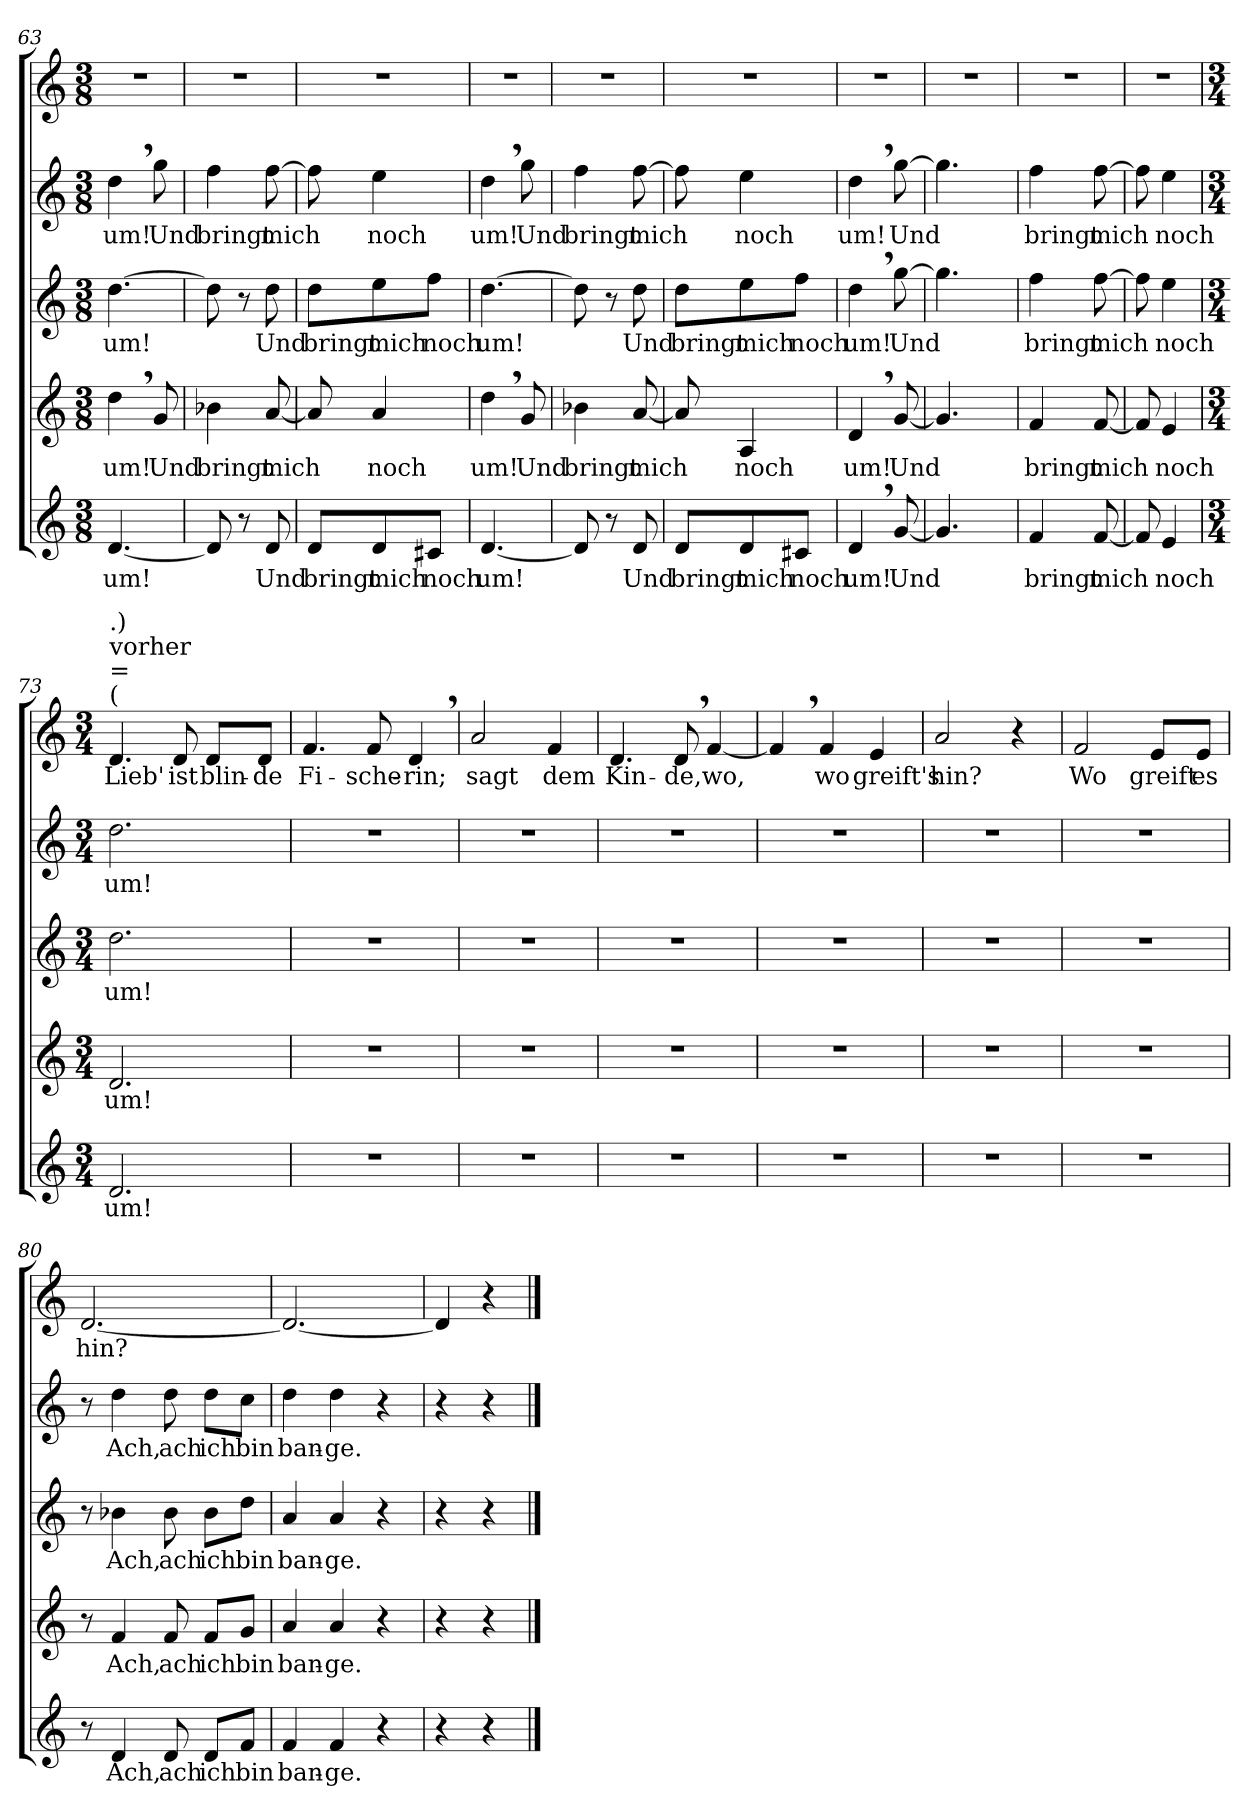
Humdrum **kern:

**kern	**text	**kern	**text	**kern	**text	**kern	**text	**kern	**text
*part5	*part5	*part4	*part4	*part3	*part3	*part2	*part2	*part1	*part1
*staff5	*staff5	*staff4	*staff4	*staff3	*staff3	*staff2	*staff2	*staff1	*staff1
*clefG2	*	*clefG2	*	*clefG2	*	*clefG2	*	*clefG2	*
*k[]	*	*k[]	*	*k[]	*	*k[]	*	*k[]	*
*C:	*	*C:	*	*C:	*	*C:	*	*C:	*
*M3/8	*	*M3/8	*	*M3/8	*	*M3/8	*	*M3/8	*
=63	=63	=63	=63	=63	=63	=63	=63	=63	=63
!	!LO:LY:b	!	!LO:LY:b	!	!LO:LY:b	!	!LO:LY:b	!	!
[4.d/	um!	4dd,>\	um!	[4.dd\	um!	4dd,>\	um!	4.r	.
!	!	!	!LO:LY:b	!	!	!	!LO:LY:b	!	!
.	.	8g/	Und	.	.	8gg\	Und	.	.
=64	=64	=64	=64	=64	=64	=64	=64	=64	=64
!	!	!	!LO:LY:b	!	!	!	!LO:LY:b	!	!
8d/]	.	4b-X\	bringt	8dd\]	.	4ff\	bringt	4.r	.
8r	.	.	.	8r	.	.	.	.	.
!	!LO:LY:b	!	!LO:LY:b	!	!LO:LY:b	!	!LO:LY:b	!	!
8d/	Und	[8a/	mich	8dd\	Und	[8ff\	mich	.	.
=65	=65	=65	=65	=65	=65	=65	=65	=65	=65
!	!LO:LY:b	!	!	!	!LO:LY:b	!	!	!	!
8d/L	bringt	8a/]	.	8dd\L	bringt	8ff\]	.	4.r	.
!	!LO:LY:b	!	!LO:LY:b	!	!LO:LY:b	!	!LO:LY:b	!	!
8d/	mich	4a/	noch	8ee\	mich	4ee\	noch	.	.
!	!LO:LY:b	!	!	!	!LO:LY:b	!	!	!	!
8c#X/J	noch	.	.	8ff\J	noch	.	.	.	.
!!LO:PB:g=z
=66	=66	=66	=66	=66	=66	=66	=66	=66	=66
!	!LO:LY:b	!	!LO:LY:b	!	!LO:LY:b	!	!LO:LY:b	!	!
[4.d/	um!	4dd,>\	um!	[4.dd\	um!	4dd,>\	um!	4.r	.
!	!	!	!LO:LY:b	!	!	!	!LO:LY:b	!	!
.	.	8g/	Und	.	.	8gg\	Und	.	.
=67	=67	=67	=67	=67	=67	=67	=67	=67	=67
!	!	!	!LO:LY:b	!	!	!	!LO:LY:b	!	!
8d/]	.	4b-X\	bringt	8dd\]	.	4ff\	bringt	4.r	.
8r	.	.	.	8r	.	.	.	.	.
!	!LO:LY:b	!	!LO:LY:b	!	!LO:LY:b	!	!LO:LY:b	!	!
8d/	Und	[8a/	mich	8dd\	Und	[8ff\	mich	.	.
=68	=68	=68	=68	=68	=68	=68	=68	=68	=68
!	!LO:LY:b	!	!	!	!LO:LY:b	!	!	!	!
8d/L	bringt	8a/]	.	8dd\L	bringt	8ff\]	.	4.r	.
!	!LO:LY:b	!	!LO:LY:b	!	!LO:LY:b	!	!LO:LY:b	!	!
8d/	mich	4A/	noch	8ee\	mich	4ee\	noch	.	.
!	!LO:LY:b	!	!	!	!LO:LY:b	!	!	!	!
8c#X/J	noch	.	.	8ff\J	noch	.	.	.	.
=69	=69	=69	=69	=69	=69	=69	=69	=69	=69
!	!LO:LY:b	!	!LO:LY:b	!	!LO:LY:b	!	!LO:LY:b	!	!
4d,>/	um!	4d,>/	um!	4dd,>\	um!	4dd,>\	um!	4.r	.
!	!LO:LY:b	!	!LO:LY:b	!	!LO:LY:b	!	!LO:LY:b	!	!
[8g/	Und	[8g/	Und	[8gg\	Und	[8gg\	Und	.	.
=70	=70	=70	=70	=70	=70	=70	=70	=70	=70
4.g/]	.	4.g/]	.	4.gg\]	.	4.gg\]	.	4.r	.
=71	=71	=71	=71	=71	=71	=71	=71	=71	=71
!	!LO:LY:b	!	!LO:LY:b	!	!LO:LY:b	!	!LO:LY:b	!	!
4f/	bringt	4f/	bringt	4ff\	bringt	4ff\	bringt	4.r	.
!	!LO:LY:b	!	!LO:LY:b	!	!LO:LY:b	!	!LO:LY:b	!	!
[8f/	mich	[8f/	mich	[8ff\	mich	[8ff\	mich	.	.
=72	=72	=72	=72	=72	=72	=72	=72	=72	=72
8f/]	.	8f/]	.	8ff\]	.	8ff\]	.	4.r	.
!	!LO:LY:b	!	!LO:LY:b	!	!LO:LY:b	!	!LO:LY:b	!	!
4e/	noch	4e/	noch	4ee\	noch	4ee\	noch	.	.
=73	=73	=73	=73	=73	=73	=73	=73	=73	=73
*M3/4	*	*M3/4	*	*M3/4	*	*M3/4	*	*M3/4	*
!	!	!	!	!	!	!	!	!LO:TX:a:t=(	!
!	!	!	!	!	!	!	!	!LO:TX:a:t==	!
!	!	!	!	!	!	!	!	!LO:TX:a:t=vorher	!
!	!	!	!	!	!	!	!	!LO:TX:a:t=.)	!
!	!LO:LY:b	!	!LO:LY:b	!	!LO:LY:b	!	!LO:LY:b	!	!LO:LY:b
2.d/	um!	2.d/	um!	2.dd\	um!	2.dd\	um!	4.d/	Lieb'
!	!	!	!	!	!	!	!	!	!LO:LY:b
.	.	.	.	.	.	.	.	8d/	ist
!	!	!	!	!	!	!	!	!	!LO:LY:b
.	.	.	.	.	.	.	.	8d/L	blin-
!	!	!	!	!	!	!	!	!	!LO:LY:b
.	.	.	.	.	.	.	.	8d/J	-de
!!LO:LB:g=z
=74	=74	=74	=74	=74	=74	=74	=74	=74	=74
!	!	!	!	!	!	!	!	!	!LO:LY:b
2.r	.	2.r	.	2.r	.	2.r	.	4.f/	Fi-
!	!	!	!	!	!	!	!	!	!LO:LY:b
.	.	.	.	.	.	.	.	8f/	-sche-
!	!	!	!	!	!	!	!	!	!LO:LY:b
.	.	.	.	.	.	.	.	4d,>/	-rin;
=75	=75	=75	=75	=75	=75	=75	=75	=75	=75
!	!	!	!	!	!	!	!	!	!LO:LY:b
2.r	.	2.r	.	2.r	.	2.r	.	2a/	sagt
!	!	!	!	!	!	!	!	!	!LO:LY:b
.	.	.	.	.	.	.	.	4f/	dem
=76	=76	=76	=76	=76	=76	=76	=76	=76	=76
!	!	!	!	!	!	!	!	!	!LO:LY:b
2.r	.	2.r	.	2.r	.	2.r	.	4.d/	Kin-
!	!	!	!	!	!	!	!	!	!LO:LY:b
.	.	.	.	.	.	.	.	8d,>/	-de,
!	!	!	!	!	!	!	!	!	!LO:LY:b
.	.	.	.	.	.	.	.	[4f/	wo,
=77	=77	=77	=77	=77	=77	=77	=77	=77	=77
2.r	.	2.r	.	2.r	.	2.r	.	4f,>/]	.
!	!	!	!	!	!	!	!	!	!LO:LY:b
.	.	.	.	.	.	.	.	4f/	wo
!	!	!	!	!	!	!	!	!	!LO:LY:b
.	.	.	.	.	.	.	.	4e/	greift's
=78	=78	=78	=78	=78	=78	=78	=78	=78	=78
!	!	!	!	!	!	!	!	!	!LO:LY:b
2.r	.	2.r	.	2.r	.	2.r	.	2a/	hin?
.	.	.	.	.	.	.	.	4r	.
=79	=79	=79	=79	=79	=79	=79	=79	=79	=79
!	!	!	!	!	!	!	!	!	!LO:LY:b
2.r	.	2.r	.	2.r	.	2.r	.	2f/	Wo
!	!	!	!	!	!	!	!	!	!LO:LY:b
.	.	.	.	.	.	.	.	8e/L	greift
!	!	!	!	!	!	!	!	!	!LO:LY:b
.	.	.	.	.	.	.	.	8e/J	es
=80	=80	=80	=80	=80	=80	=80	=80	=80	=80
!	!	!	!	!	!	!	!	!	!LO:LY:b
8r	.	8r	.	8r	.	8r	.	[2.d/	hin?
!	!LO:LY:b	!	!LO:LY:b	!	!LO:LY:b	!	!LO:LY:b	!	!
4d/	Ach,	4f/	Ach,	4b-X\	Ach,	4dd\	Ach,	.	.
!	!LO:LY:b	!	!LO:LY:b	!	!LO:LY:b	!	!LO:LY:b	!	!
8d/	ach	8f/	ach	8b-\	ach	8dd\	ach	.	.
!	!LO:LY:b	!	!LO:LY:b	!	!LO:LY:b	!	!LO:LY:b	!	!
8d/L	ich	8f/L	ich	8b-\L	ich	8dd\L	ich	.	.
!	!LO:LY:b	!	!LO:LY:b	!	!LO:LY:b	!	!LO:LY:b	!	!
8f/J	bin	8g/J	bin	8dd\J	bin	8cc\J	bin	.	.
=81	=81	=81	=81	=81	=81	=81	=81	=81	=81
!	!LO:LY:b	!	!LO:LY:b	!	!LO:LY:b	!	!LO:LY:b	!	!
4f/	ban-	4a/	ban-	4a/	ban-	4dd\	ban-	2.d/_	.
!	!LO:LY:b	!	!LO:LY:b	!	!LO:LY:b	!	!LO:LY:b	!	!
4f/	-ge.	4a/	-ge.	4a/	-ge.	4dd\	-ge.	.	.
4r	.	4r	.	4r	.	4r	.	.	.
=82	=82	=82	=82	=82	=82	=82	=82	=82	=82
4r	.	4r	.	4r	.	4r	.	4d/]	.
4r	.	4r	.	4r	.	4r	.	4r	.
==	==	==	==	==	==	==	==	==	==
*-	*-	*-	*-	*-	*-	*-	*-	*-	*-
